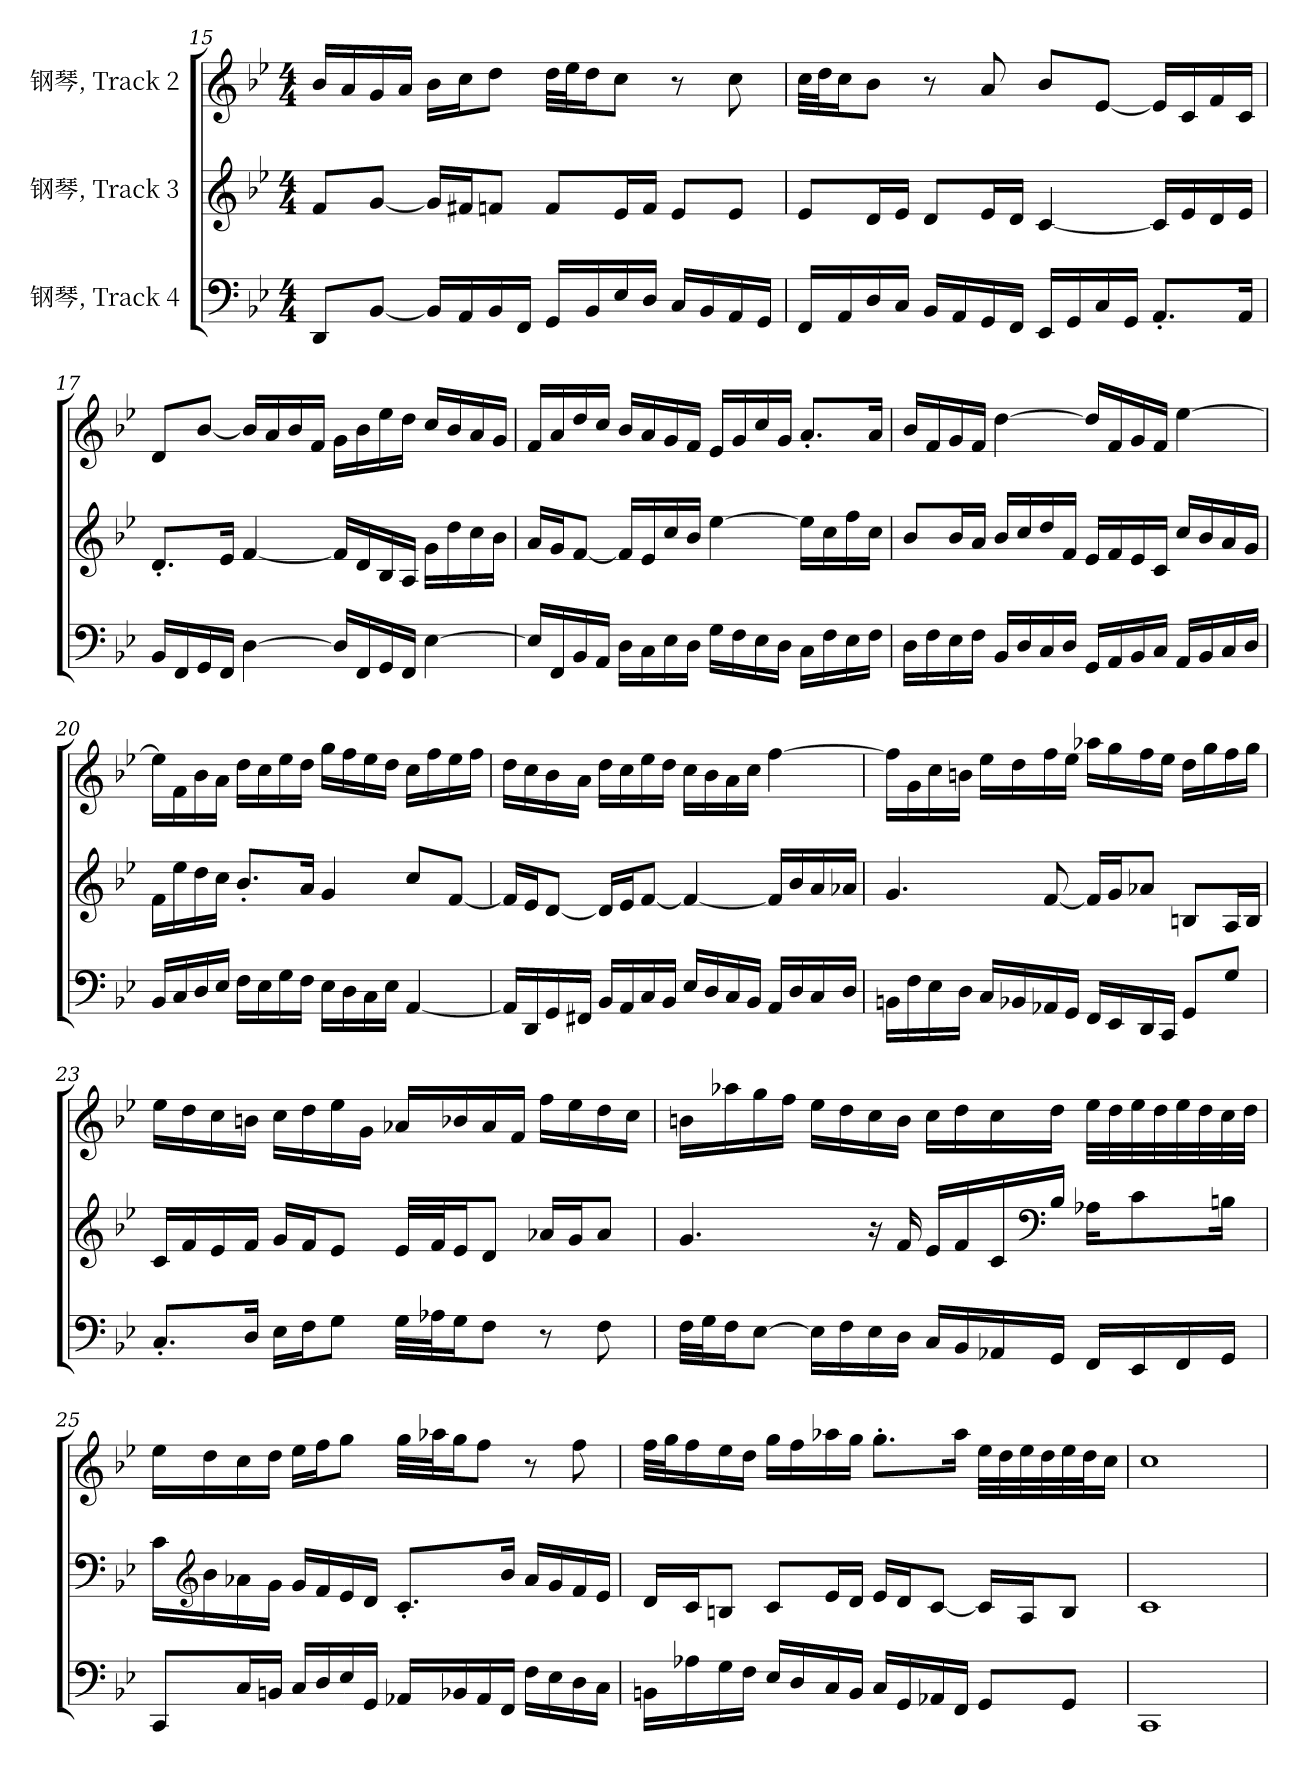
**kern	**kern	**kern
*part3	*part2	*part1
*staff3	*staff2	*staff1
*I"钢琴, Track 4	*I"钢琴, Track 3	*I"钢琴, Track 2
*clefF4	*clefG2	*clefG2
*k[b-e-]	*k[b-e-]	*k[b-e-]
*M4/4	*M4/4	*M4/4
=15	=15	=15
8DD/L	8f/L	16b-/LL
.	.	16a/
[8BB-/J	[8g/J	16g/
.	.	16a/JJ
16BB-/LL]	16g/LL]	16b-\LL
16AA/	16f#X/J	16cc\J
16BB-/	8fn/J	8dd\J
16FF/JJ	.	.
16GG/LL	8f/L	32dd\LLL
.	.	32ee-\J
16BB-/	.	16dd\J
16E-/	16e-/L	8cc\J
16D/JJ	16f/JJ	.
16C/LL	8e-/L	8r
16BB-/	.	.
16AA/	8e-/J	8cc\
16GG/JJ	.	.
!!LO:LB:g=z
=16	=16	=16
16FF/LL	8e-/L	32cc\LLL
.	.	32dd\J
16AA/	.	16cc\J
16D/	16d/L	8b-\J
16C/JJ	16e-/JJ	.
16BB-/LL	8d/L	8r
16AA/	.	.
16GG/	16e-/L	8a/
16FF/JJ	16d/JJ	.
16EE-/LL	[4c/	8b-/L
16GG/	.	.
16C/	.	[8e-/J
16GG/JJ	.	.
8.AA'/L	16c/LL]	16e-/LL]
.	16e-/	16c/
.	16d/	16f/
16AA/Jk	16e-/JJ	16c/JJ
=17	=17	=17
16BB-/LL	8.d'/L	8d/L
16FF/	.	.
16GG/	.	[8b-/J
16FF/JJ	16e-/Jk	.
[4D\	[4f/	16b-/LL]
.	.	16a/
.	.	16b-/
.	.	16f/JJ
16D/LL]	16f/LL]	16g\LL
16FF/	16d/	16b-\
16GG/	16B-/	16ee-\
16FF/JJ	16A/JJ	16dd\JJ
[4E-\	16g\LL	16cc/LL
.	16dd\	16b-/
.	16cc\	16a/
.	16b-\JJ	16g/JJ
!!LO:LB:g=z
=18	=18	=18
16E-/LL]	16a/LL	16f/LL
16FF/	16g/J	16a/
16BB-/	[8f/J	16dd/
16AA/JJ	.	16cc/JJ
16D\LL	16f/LL]	16b-/LL
16C\	16e-/	16a/
16E-\	16cc/	16g/
16D\JJ	16b-/JJ	16f/JJ
16G\LL	[4ee-\	16e-/LL
16F\	.	16g/
16E-\	.	16cc/
16D\JJ	.	16g/JJ
16C\LL	16ee-\LL]	8.a'/L
16F\	16cc\	.
16E-\	16ff\	.
16F\JJ	16cc\JJ	16a/Jk
=19	=19	=19
16D\LL	8b-/L	16b-/LL
16F\	.	16f/
16E-\	16b-/L	16g/
16F\JJ	16a/JJ	16f/JJ
16BB-/LL	16b-/LL	[4dd\
16D/	16cc/	.
16C/	16dd/	.
16D/JJ	16f/JJ	.
16GG/LL	16e-/LL	16dd/LL]
16AA/	16f/	16f/
16BB-/	16e-/	16g/
16C/JJ	16c/JJ	16f/JJ
16AA/LL	16cc/LL	[4ee-\
16BB-/	16b-/	.
16C/	16a/	.
16D/JJ	16g/JJ	.
!!LO:LB:g=z
=20	=20	=20
16BB-/LL	16f\LL	16ee-\LL]
16C/	16ee-\	16f\
16D/	16dd\	16b-\
16E-/JJ	16cc\JJ	16a\JJ
16F\LL	8.b-'/L	16dd\LL
16E-\	.	16cc\
16G\	.	16ee-\
16F\JJ	16a/Jk	16dd\JJ
16E-\LL	4g/	16gg\LL
16D\	.	16ff\
16C\	.	16ee-\
16E-\JJ	.	16dd\JJ
[4AA/	8cc/L	16cc\LL
.	.	16ff\
.	[8f/J	16ee-\
.	.	16ff\JJ
=21	=21	=21
16AA/LL]	16f/LL]	16dd\LL
16DD/	16e-/J	16cc\
16GG/	[8d/J	16b-\
16FF#X/JJ	.	16a\JJ
16BB-/LL	16d/LL]	16dd\LL
16AA/	16e-/J	16cc\
16C/	[8f/J	16ee-\
16BB-/JJ	.	16dd\JJ
16E-/LL	4f/_	16cc\LL
16D/	.	16b-\
16C/	.	16a\
16BB-/JJ	.	16cc\JJ
16AA/LL	16f/LL]	[4ff\
16D/	16b-/	.
16C/	16a/	.
16D/JJ	16a-X/JJ	.
!!LO:PB:g=z
=22	=22	=22
16BBn\LL	4.g/	16ff\LL]
16F\	.	16g\
16E-\	.	16cc\
16D\JJ	.	16bn\JJ
16C/LL	.	16ee-\LL
16BB-X/	.	16dd\
16AA-X/	[8f/	16ff\
16GG/JJ	.	16ee-\JJ
16FF/LL	16f/LL]	16aa-X\LL
16EE-/	16g/J	16gg\
16DD/	8a-X/J	16ff\
16CC/JJ	.	16ee-\JJ
8GG/L	8Bn/L	16dd\LL
.	.	16gg\
8G/J	16A/L	16ff\
.	16B/JJ	16gg\JJ
=23	=23	=23
8.C'/L	16c/LL	16ee-\LL
.	16f/	16dd\
.	16e-/	16cc\
16D/Jk	16f/JJ	16bn\JJ
16E-\LL	16g/LL	16cc\LL
16F\J	16f/J	16dd\
8G\J	8e-/J	16ee-\
.	.	16g\JJ
32G\LLL	32e-/LLL	16a-X/LL
32A-X\J	32f/J	.
16G\J	16e-/J	16b-X/
8F\J	8d/J	16a-/
*	*	*MM82
.	.	16f/JJ
8r	16a-X/LL	16ff\LL
.	16g/J	16ee-\
8F\	8a-/J	16dd\
.	.	16cc\JJ
!!LO:LB:g=z
=24	=24	=24
32F\LLL	4.g/	16bn\LL
32G\J	.	.
16F\J	.	16aa-X\
[8E-\J	.	16gg\
.	.	16ff\JJ
16E-\LL]	.	16ee-\LL
16F\	.	16dd\
16E-\	16r	16cc\
16D\JJ	16f/	16b\JJ
16C/LL	16e-/LL	16cc\LL
16BB-/	16f/	16dd\
16AA-X/	16c/	16cc\
*	*clefF4	*
16GG/JJ	16B-/JJ	16dd\JJ
16FF/LL	16A-X\KL	32ee-\LLL
.	.	32dd\
16EE-/	8c\	32ee-\
.	.	32dd\
16FF/	.	32ee-\
.	.	32dd\
16GG/JJ	16Bn\Jk	32cc\
.	.	32dd\JJJ
!!LO:LB:g=z
=25	=25	=25
8CC/L	16c\LL	16ee-\LL
*	*clefG2	*
.	16b-\	16dd\
16C/L	16a-X\	16cc\
16BBn/JJ	16g\JJ	16dd\JJ
16C/LL	16g/LL	16ee-\LL
16D/	16f/	16ff\J
16E-/	16e-/	8gg\J
16GG/JJ	16d/JJ	.
16AA-X/LL	8.c'/L	32gg\LLL
.	.	32aa-X\J
16BB-X/	.	16gg\J
16AA-/	.	8ff\J
16FF/JJ	16b-/Jk	.
16F\LL	16a-/LL	8r
16E-\	16g/	.
16D\	16f/	8ff\
16C\JJ	16e-/JJ	.
=26	=26	=26
*	*	*MM81
16BBn\LL	16d/LL	32ff\LLL
.	.	32gg\J
*	*	*MM80
16A-X\	16c/J	16ff\
16G\	8Bn/J	16ee-\
*	*	*MM76
16F\JJ	.	16dd\JJ
16E-/LL	8c/L	16gg\LL
16D/	.	16ff\
*	*	*MM70
16C/	16e-/L	16aa-X\
16BB/JJ	16d/JJ	16gg\JJ
*	*	*MM66
16C/LL	16e-/LL	8.gg'\L
16GG/	16d/J	.
16AA-X/	[8c/J	.
*	*	*MM60
16FF/JJ	.	16aa-\Jk
8GG/L	16c/LL]	32ee-\LLL
.	.	32dd\
*	*	*MM56
.	16A/J	32ee-\
.	.	32dd\
8GG/J	8B/J	32ee-\
.	.	32dd\J
.	.	16cc\JJ
!!LO:LB:g=z
=27	=27	=27
*	*	*MM50
1CC	1c	1cc
=	=	=
*-	*-	*-
